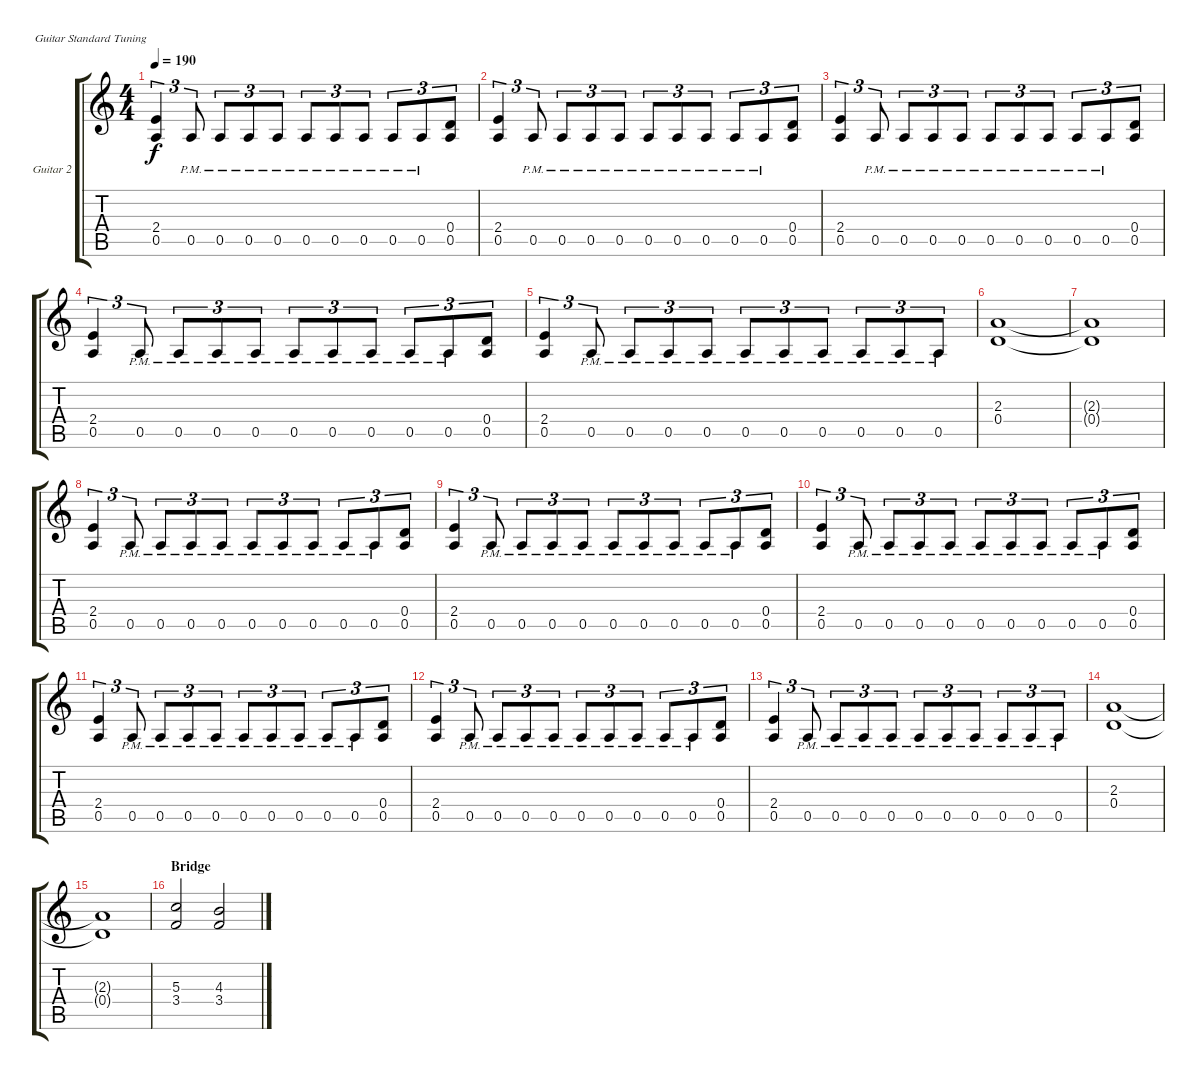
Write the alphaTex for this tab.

\bracketExtendMode groupsimilarinstruments
\firstSystemTrackNameOrientation horizontal
\otherSystemsTrackNameOrientation horizontal
\track ("Guitar 2" "Guitar 2") {instrument distortionguitar}
\staff {score tabs}
\tuning (E4 B3 G3 D3 A2 E2)
\ts (4 4)
\tempo 190
\clef g2
\ks c
(0.5 2.4).4{tu (3 2) dy f} 0.5{pm}.8{tu (3 2)} 0.5{pm}.8{tu (3 2)} 0.5{pm}.8{tu (3 2)} 0.5{pm}.8{tu (3 2)} 0.5{pm}.8{tu (3 2)} 0.5{pm}.8{tu (3 2)} 0.5{pm}.8{tu (3 2)} 0.5{pm}.8{tu (3 2)} 0.5{pm}.8{tu (3 2)} (0.5 0.4).8{tu (3 2)} |
(0.5 2.4).4{tu (3 2)} 0.5{pm}.8{tu (3 2)} 0.5{pm}.8{tu (3 2)} 0.5{pm}.8{tu (3 2)} 0.5{pm}.8{tu (3 2)} 0.5{pm}.8{tu (3 2)} 0.5{pm}.8{tu (3 2)} 0.5{pm}.8{tu (3 2)} 0.5{pm}.8{tu (3 2)} 0.5{pm}.8{tu (3 2)} (0.5 0.4).8{tu (3 2)} |
(0.5 2.4).4{tu (3 2)} 0.5{pm}.8{tu (3 2)} 0.5{pm}.8{tu (3 2)} 0.5{pm}.8{tu (3 2)} 0.5{pm}.8{tu (3 2)} 0.5{pm}.8{tu (3 2)} 0.5{pm}.8{tu (3 2)} 0.5{pm}.8{tu (3 2)} 0.5{pm}.8{tu (3 2)} 0.5{pm}.8{tu (3 2)} (0.5 0.4).8{tu (3 2)} |
(0.5 2.4).4{tu (3 2)} 0.5{pm}.8{tu (3 2)} 0.5{pm}.8{tu (3 2)} 0.5{pm}.8{tu (3 2)} 0.5{pm}.8{tu (3 2)} 0.5{pm}.8{tu (3 2)} 0.5{pm}.8{tu (3 2)} 0.5{pm}.8{tu (3 2)} 0.5{pm}.8{tu (3 2)} 0.5{pm}.8{tu (3 2)} (0.5 0.4).8{tu (3 2)} |
(0.5 2.4).4{tu (3 2)} 0.5{pm}.8{tu (3 2)} 0.5{pm}.8{tu (3 2)} 0.5{pm}.8{tu (3 2)} 0.5{pm}.8{tu (3 2)} 0.5{pm}.8{tu (3 2)} 0.5{pm}.8{tu (3 2)} 0.5{pm}.8{tu (3 2)} 0.5{pm}.8{tu (3 2)} 0.5{pm}.8{tu (3 2)} 0.5{pm}.8{tu (3 2)} |
(0.4 2.3).1 |
(0.4{t} 2.3{t}).1 |
(0.5 2.4).4{tu (3 2)} 0.5{pm}.8{tu (3 2)} 0.5{pm}.8{tu (3 2)} 0.5{pm}.8{tu (3 2)} 0.5{pm}.8{tu (3 2)} 0.5{pm}.8{tu (3 2)} 0.5{pm}.8{tu (3 2)} 0.5{pm}.8{tu (3 2)} 0.5{pm}.8{tu (3 2)} 0.5{pm}.8{tu (3 2)} (0.5 0.4).8{tu (3 2)} |
(0.5 2.4).4{tu (3 2)} 0.5{pm}.8{tu (3 2)} 0.5{pm}.8{tu (3 2)} 0.5{pm}.8{tu (3 2)} 0.5{pm}.8{tu (3 2)} 0.5{pm}.8{tu (3 2)} 0.5{pm}.8{tu (3 2)} 0.5{pm}.8{tu (3 2)} 0.5{pm}.8{tu (3 2)} 0.5{pm}.8{tu (3 2)} (0.5 0.4).8{tu (3 2)} |
(0.5 2.4).4{tu (3 2)} 0.5{pm}.8{tu (3 2)} 0.5{pm}.8{tu (3 2)} 0.5{pm}.8{tu (3 2)} 0.5{pm}.8{tu (3 2)} 0.5{pm}.8{tu (3 2)} 0.5{pm}.8{tu (3 2)} 0.5{pm}.8{tu (3 2)} 0.5{pm}.8{tu (3 2)} 0.5{pm}.8{tu (3 2)} (0.5 0.4).8{tu (3 2)} |
(0.5 2.4).4{tu (3 2)} 0.5{pm}.8{tu (3 2)} 0.5{pm}.8{tu (3 2)} 0.5{pm}.8{tu (3 2)} 0.5{pm}.8{tu (3 2)} 0.5{pm}.8{tu (3 2)} 0.5{pm}.8{tu (3 2)} 0.5{pm}.8{tu (3 2)} 0.5{pm}.8{tu (3 2)} 0.5{pm}.8{tu (3 2)} (0.5 0.4).8{tu (3 2)} |
(0.5 2.4).4{tu (3 2)} 0.5{pm}.8{tu (3 2)} 0.5{pm}.8{tu (3 2)} 0.5{pm}.8{tu (3 2)} 0.5{pm}.8{tu (3 2)} 0.5{pm}.8{tu (3 2)} 0.5{pm}.8{tu (3 2)} 0.5{pm}.8{tu (3 2)} 0.5{pm}.8{tu (3 2)} 0.5{pm}.8{tu (3 2)} (0.5 0.4).8{tu (3 2)} |
(0.5 2.4).4{tu (3 2)} 0.5{pm}.8{tu (3 2)} 0.5{pm}.8{tu (3 2)} 0.5{pm}.8{tu (3 2)} 0.5{pm}.8{tu (3 2)} 0.5{pm}.8{tu (3 2)} 0.5{pm}.8{tu (3 2)} 0.5{pm}.8{tu (3 2)} 0.5{pm}.8{tu (3 2)} 0.5{pm}.8{tu (3 2)} 0.5{pm}.8{tu (3 2)} |
(0.4 2.3).1 |
(0.4{t} 2.3{t}).1 |
\section ("" "Bridge")
(3.4 5.3).2 (3.4 4.3).2
